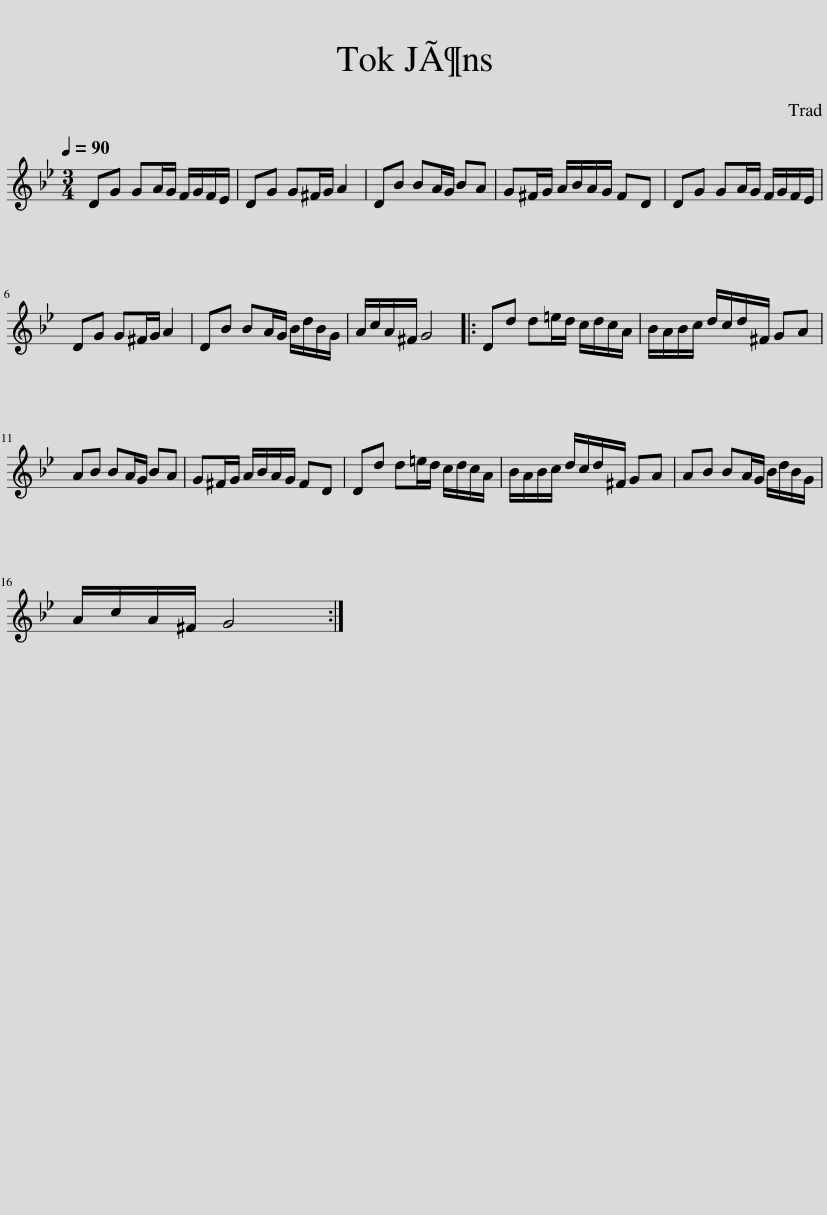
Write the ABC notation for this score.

X:1
L:1/8
Q:1/4=90
M:3/4
I:linebreak $
K:Gmin
V:1 treble
V:1
 DG GA/G/ F/G/F/E/ | DG G^F/G/ A2 | DB BA/G/ BA | G^F/G/ A/B/A/G/ FD | DG GA/G/ F/G/F/E/ |$ %5
 DG G^F/G/ A2 | DB BA/G/ B/d/B/G/ | A/c/A/^F/ G4 |: Dd d=e/d/ c/d/c/A/ | B/A/B/c/ d/c/d/^F/ GA |$ %10
 AB BA/G/ BA | G^F/G/ A/B/A/G/ FD | Dd d=e/d/ c/d/c/A/ | B/A/B/c/ d/c/d/^F/ GA | AB BA/G/ B/d/B/G/ |$ %15
 A/c/A/^F/ G4 :| %16
